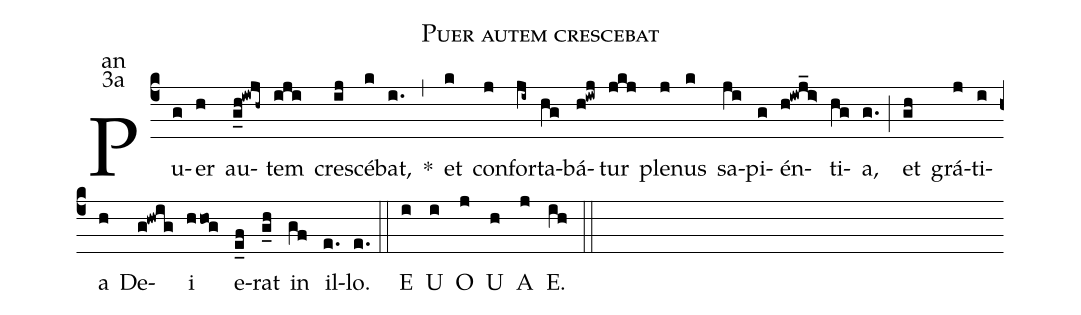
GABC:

name:Puer autem crescebat;
office-part:an;
mode:3a;
%%
(c4) Pu(g)er(h) au(g_h!iwjh~)tem(iji) cre(ij)scé(k)bat,(i.) <sp>*</sp>(,)
et(k) con(j)for(ji~)ta(hg)bá(h!iwj)tur(jkj) ple(j)nus(k) sa(ji)pi(g)én(h!iwj_i>)ti(hg)a,(g.) (;)
et(gh) grá(j)ti(i)a(h) De(g!hwig)i(hhog) e(e_f)rat(g_h) in(gf) il(e.)lo.(e.) (::)
<eu> E(i) U(i) O(j) U(h) A(j) E.(ih) </eu> (::)
